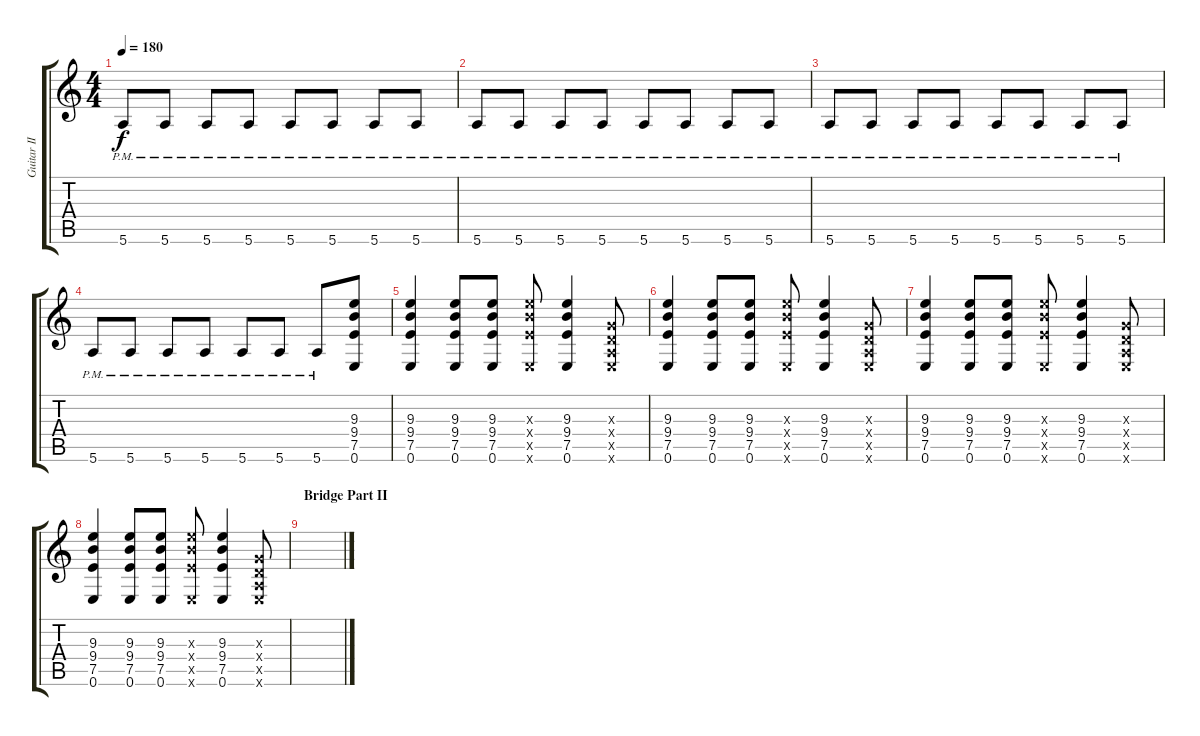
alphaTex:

\track ("Guitar II" "Guitar II") {instrument distortionguitar}
\staff {score tabs}
\tuning (E4 B3 G3 D3 A2 E2) {hide}
\ts (4 4)
\tempo 180
\clef g2
\ks c
5.6{pm}.8{dy f} 5.6{pm}.8 5.6{pm}.8 5.6{pm}.8 5.6{pm}.8 5.6{pm}.8 5.6{pm}.8 5.6{pm}.8 |
5.6{pm}.8 5.6{pm}.8 5.6{pm}.8 5.6{pm}.8 5.6{pm}.8 5.6{pm}.8 5.6{pm}.8 5.6{pm}.8 |
5.6{pm}.8 5.6{pm}.8 5.6{pm}.8 5.6{pm}.8 5.6{pm}.8 5.6{pm}.8 5.6{pm}.8 5.6{pm}.8 |
5.6{pm}.8 5.6{pm}.8 5.6{pm}.8 5.6{pm}.8 5.6{pm}.8 5.6{pm}.8 5.6{pm}.8 (9.3 9.4 7.5 0.6).8 |
(9.3 9.4 7.5 0.6).4 (9.3 9.4 7.5 0.6).8 (9.3 9.4 7.5 0.6).8 (9.3{x} 9.4{x} 7.5{x} 0.6{x}).8 (9.3 9.4 7.5 0.6).4 (0.3{x} 0.4{x} 0.5{x} 0.6{x}).8 |
(9.3 9.4 7.5 0.6).4 (9.3 9.4 7.5 0.6).8 (9.3 9.4 7.5 0.6).8 (9.3{x} 9.4{x} 7.5{x} 0.6{x}).8 (9.3 9.4 7.5 0.6).4 (0.3{x} 0.4{x} 0.5{x} 0.6{x}).8 |
(9.3 9.4 7.5 0.6).4 (9.3 9.4 7.5 0.6).8 (9.3 9.4 7.5 0.6).8 (9.3{x} 9.4{x} 7.5{x} 0.6{x}).8 (9.3 9.4 7.5 0.6).4 (0.3{x} 0.4{x} 0.5{x} 0.6{x}).8 |
(9.3 9.4 7.5 0.6).4 (9.3 9.4 7.5 0.6).8 (9.3 9.4 7.5 0.6).8 (9.3{x} 9.4{x} 7.5{x} 0.6{x}).8 (9.3 9.4 7.5 0.6).4 (0.3{x} 0.4{x} 0.5{x} 0.6{x}).8 |
\section ("" "Bridge Part II")
